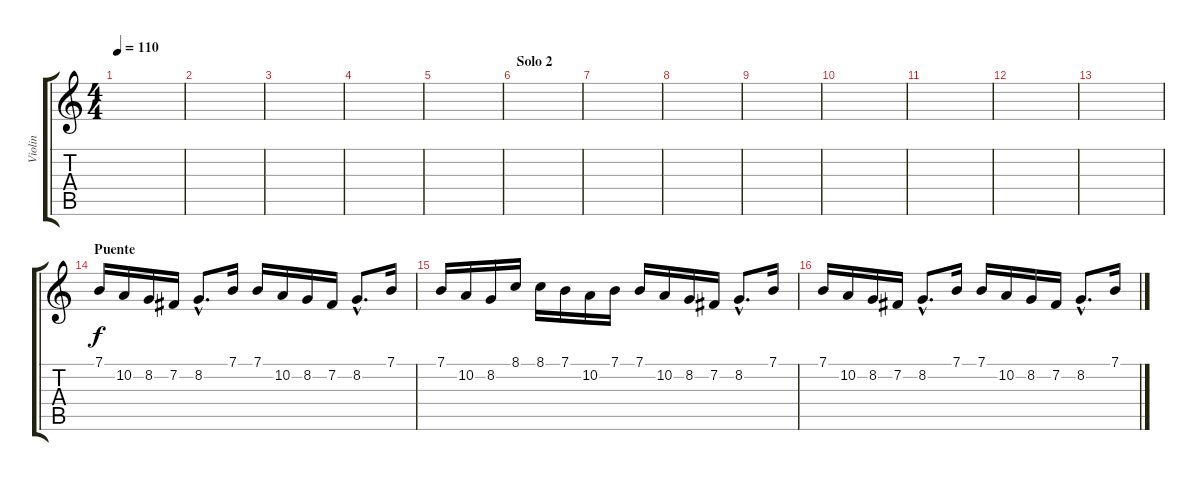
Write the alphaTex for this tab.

\track ("Violin" "Violin") {instrument violin}
\staff {score tabs}
\tuning (E4 B3 G3 D3 A2 E2) {hide}
\ts (4 4)
\tempo 110
\clef g2
\ks c
|
|
|
|
|
\section ("" "Solo 2")
|
|
|
|
|
|
|
|
\section ("" "Puente")
7.1.16 10.2.16 8.2.16 7.2.16 8.2{hac}.8{d} 7.1.16 7.1.16 10.2.16 8.2.16 7.2.16 8.2{hac}.8{d} 7.1.16 |
7.1.16 10.2.16 8.2.16 8.1.16 8.1.16 7.1.16 10.2.16 7.1.16 7.1.16 10.2.16 8.2.16 7.2.16 8.2{hac}.8{d} 7.1.16 |
7.1.16 10.2.16 8.2.16 7.2.16 8.2{hac}.8{d} 7.1.16 7.1.16 10.2.16 8.2.16 7.2.16 8.2{hac}.8{d} 7.1.16
